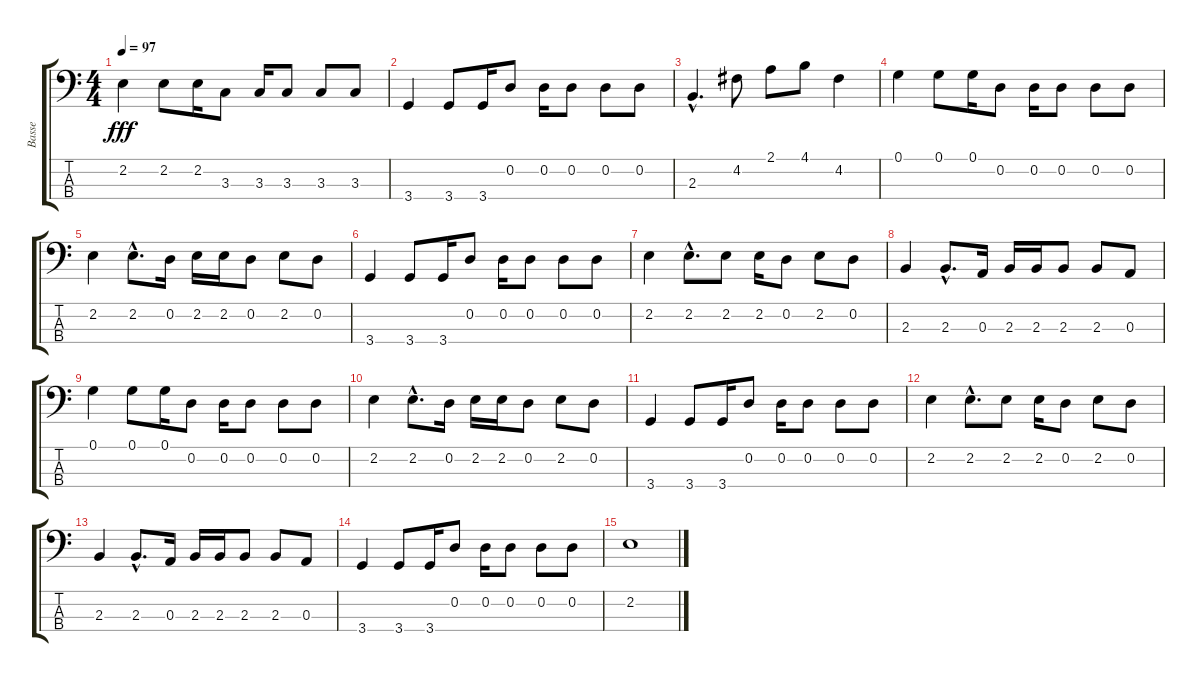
\track ("Basse" "Basse") {instrument electricbasspick}
\staff {score tabs}
\tuning (G2 D2 A1 E1) {hide}
\ts (4 4)
\tempo 97
\clef f4
\ks c
2.2.4{dy fff} 2.2.8 2.2.16 3.3.8 3.3.16 3.3.8 3.3.8 3.3.8 |
3.4.4 3.4.8 3.4.16 0.2.8 0.2.16 0.2.8 0.2.8 0.2.8 |
2.3{hac}.4{d} 4.2.8 2.1.8 4.1.8 4.2.4 |
0.1.4 0.1.8 0.1.16 0.2.8 0.2.16 0.2.8 0.2.8 0.2.8 |
2.2.4 2.2{hac}.8{d} 0.2.16 2.2.16 2.2.16 0.2.8 2.2.8 0.2.8 |
3.4.4 3.4.8 3.4.16 0.2.8 0.2.16 0.2.8 0.2.8 0.2.8 |
2.2.4 2.2{hac}.8{d} 2.2.8 2.2.16 0.2.8 2.2.8 0.2.8 |
2.3.4 2.3{hac}.8{d} 0.3.16 2.3.16 2.3.16 2.3.8 2.3.8 0.3.8 |
0.1.4 0.1.8 0.1.16 0.2.8 0.2.16 0.2.8 0.2.8 0.2.8 |
2.2.4 2.2{hac}.8{d} 0.2.16 2.2.16 2.2.16 0.2.8 2.2.8 0.2.8 |
3.4.4 3.4.8 3.4.16 0.2.8 0.2.16 0.2.8 0.2.8 0.2.8 |
2.2.4 2.2{hac}.8{d} 2.2.8 2.2.16 0.2.8 2.2.8 0.2.8 |
2.3.4 2.3{hac}.8{d} 0.3.16 2.3.16 2.3.16 2.3.8 2.3.8 0.3.8 |
3.4.4 3.4.8 3.4.16 0.2.8 0.2.16 0.2.8 0.2.8 0.2.8 |
2.2.1
